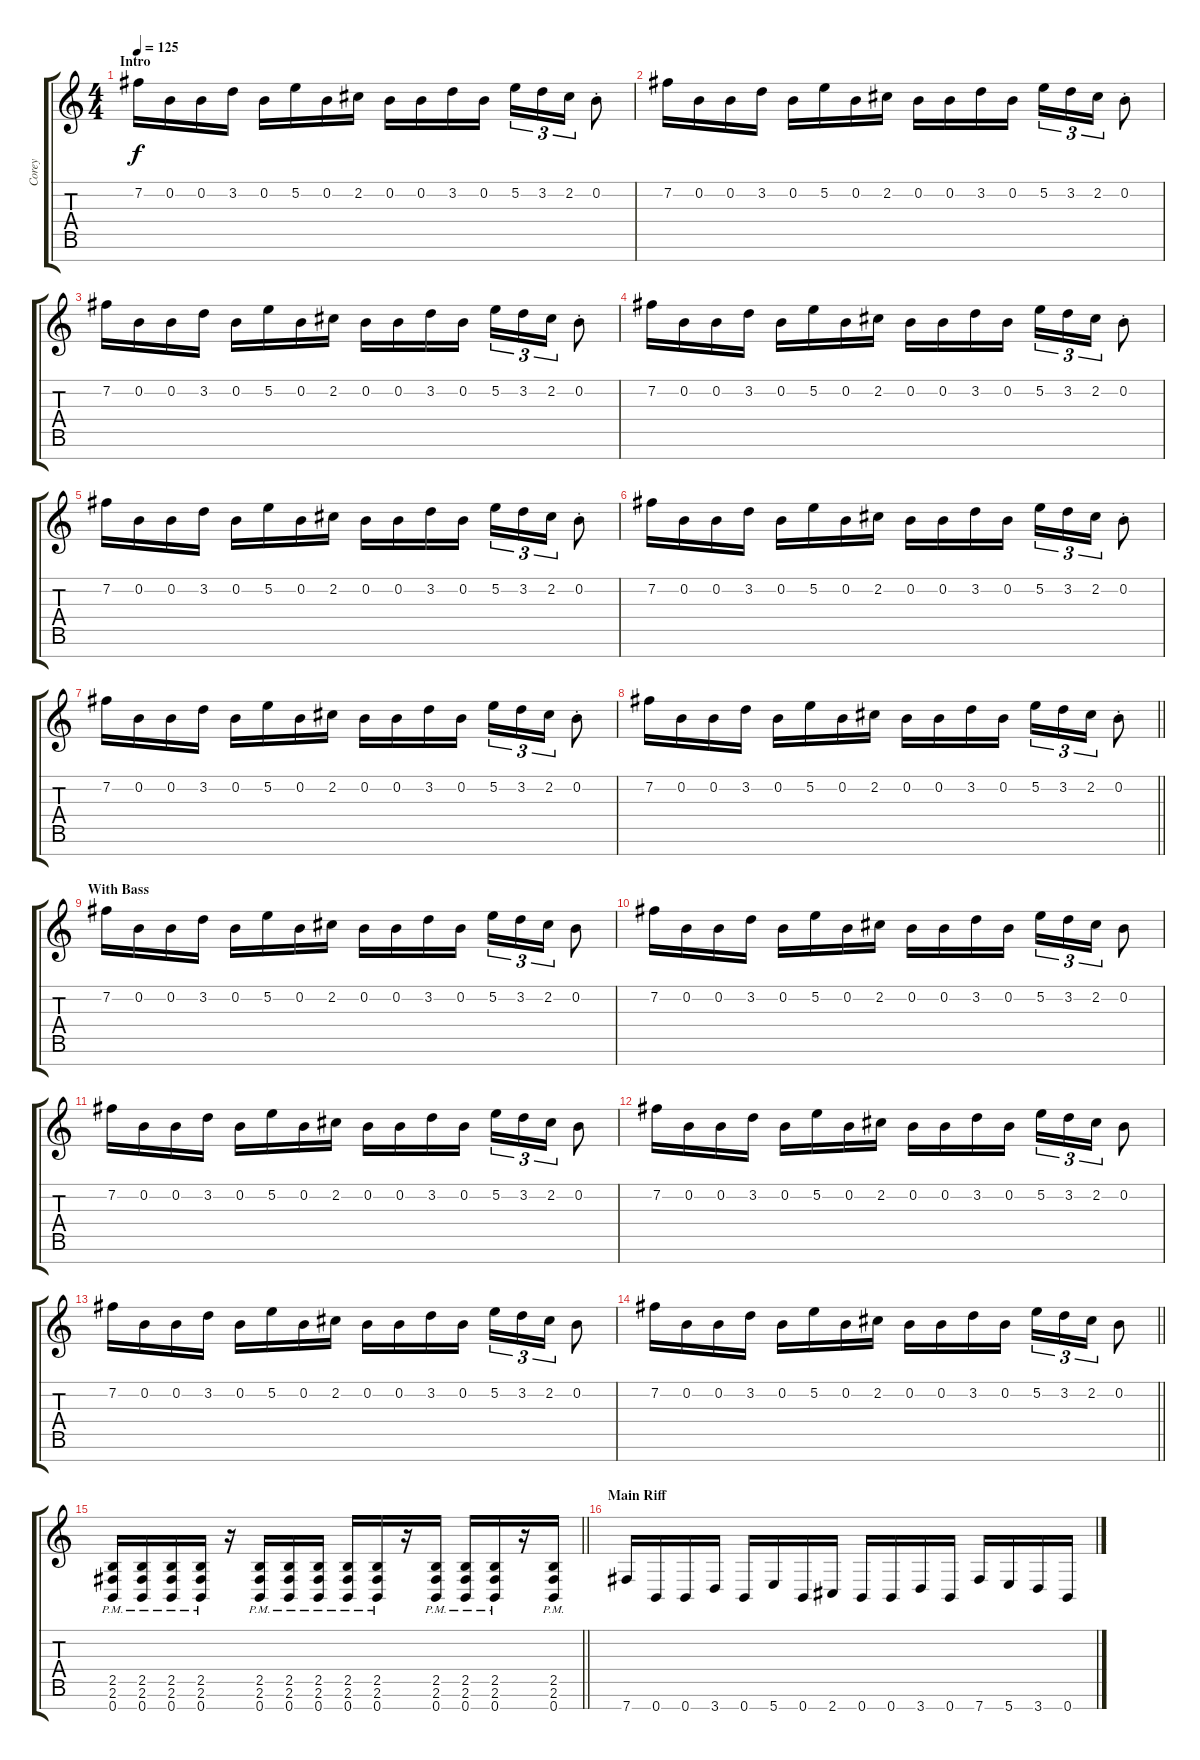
\track ("Corey" "Corey") {instrument distortionguitar}
\staff {score tabs}
\tuning (E4 B3 G3 D3 A2 E2 B1) {hide}
\ts (4 4)
\section ("" "Intro")
\tempo 125
\clef g2
\ks c
7.2.16{dy f instrument distortionguitar} 0.2.16 0.2.16 3.2.16 0.2.16 5.2.16 0.2.16 2.2.16 0.2.16 0.2.16 3.2.16 0.2.16 5.2.16{tu (3 2)} 3.2.16{tu (3 2)} 2.2.16{tu (3 2)} 0.2{st}.8 |
7.2.16 0.2.16 0.2.16 3.2.16 0.2.16 5.2.16 0.2.16 2.2.16 0.2.16 0.2.16 3.2.16 0.2.16 5.2.16{tu (3 2)} 3.2.16{tu (3 2)} 2.2.16{tu (3 2)} 0.2{st}.8 |
7.2.16 0.2.16 0.2.16 3.2.16 0.2.16 5.2.16 0.2.16 2.2.16 0.2.16 0.2.16 3.2.16 0.2.16 5.2.16{tu (3 2)} 3.2.16{tu (3 2)} 2.2.16{tu (3 2)} 0.2{st}.8 |
7.2.16 0.2.16 0.2.16 3.2.16 0.2.16 5.2.16 0.2.16 2.2.16 0.2.16 0.2.16 3.2.16 0.2.16 5.2.16{tu (3 2)} 3.2.16{tu (3 2)} 2.2.16{tu (3 2)} 0.2{st}.8 |
7.2.16 0.2.16 0.2.16 3.2.16 0.2.16 5.2.16 0.2.16 2.2.16 0.2.16 0.2.16 3.2.16 0.2.16 5.2.16{tu (3 2)} 3.2.16{tu (3 2)} 2.2.16{tu (3 2)} 0.2{st}.8 |
7.2.16 0.2.16 0.2.16 3.2.16 0.2.16 5.2.16 0.2.16 2.2.16 0.2.16 0.2.16 3.2.16 0.2.16 5.2.16{tu (3 2)} 3.2.16{tu (3 2)} 2.2.16{tu (3 2)} 0.2{st}.8 |
7.2.16 0.2.16 0.2.16 3.2.16 0.2.16 5.2.16 0.2.16 2.2.16 0.2.16 0.2.16 3.2.16 0.2.16 5.2.16{tu (3 2)} 3.2.16{tu (3 2)} 2.2.16{tu (3 2)} 0.2{st}.8 |
\barLineRight lightlight
7.2.16 0.2.16 0.2.16 3.2.16 0.2.16 5.2.16 0.2.16 2.2.16 0.2.16 0.2.16 3.2.16 0.2.16 5.2.16{tu (3 2)} 3.2.16{tu (3 2)} 2.2.16{tu (3 2)} 0.2{st}.8 |
\section ("" "With Bass")
7.2.16 0.2.16 0.2.16 3.2.16 0.2.16 5.2.16 0.2.16 2.2.16 0.2.16 0.2.16 3.2.16 0.2.16 5.2.16{tu (3 2)} 3.2.16{tu (3 2)} 2.2.16{tu (3 2)} 0.2.8 |
7.2.16 0.2.16 0.2.16 3.2.16 0.2.16 5.2.16 0.2.16 2.2.16 0.2.16 0.2.16 3.2.16 0.2.16 5.2.16{tu (3 2)} 3.2.16{tu (3 2)} 2.2.16{tu (3 2)} 0.2.8 |
7.2.16 0.2.16 0.2.16 3.2.16 0.2.16 5.2.16 0.2.16 2.2.16 0.2.16 0.2.16 3.2.16 0.2.16 5.2.16{tu (3 2)} 3.2.16{tu (3 2)} 2.2.16{tu (3 2)} 0.2.8 |
7.2.16 0.2.16 0.2.16 3.2.16 0.2.16 5.2.16 0.2.16 2.2.16 0.2.16 0.2.16 3.2.16 0.2.16 5.2.16{tu (3 2)} 3.2.16{tu (3 2)} 2.2.16{tu (3 2)} 0.2.8 |
7.2.16 0.2.16 0.2.16 3.2.16 0.2.16 5.2.16 0.2.16 2.2.16 0.2.16 0.2.16 3.2.16 0.2.16 5.2.16{tu (3 2)} 3.2.16{tu (3 2)} 2.2.16{tu (3 2)} 0.2.8 |
\barLineRight lightlight
7.2.16 0.2.16 0.2.16 3.2.16 0.2.16 5.2.16 0.2.16 2.2.16 0.2.16 0.2.16 3.2.16 0.2.16 5.2.16{tu (3 2)} 3.2.16{tu (3 2)} 2.2.16{tu (3 2)} 0.2.8 |
\section ("" "")
\barLineRight lightlight
(2.5 2.6 0.7{pm}).16 (2.5 2.6 0.7{pm}).16 (2.5 2.6 0.7{pm}).16 (2.5 2.6 0.7{pm}).16 r.16 (2.5 2.6 0.7{pm}).16 (2.5 2.6 0.7{pm}).16 (2.5 2.6 0.7{pm}).16 (2.5 2.6 0.7{pm}).16 (2.5 2.6 0.7{pm}).16 r.16 (2.5 2.6 0.7{pm}).16 (2.5 2.6 0.7{pm}).16 (2.5 2.6 0.7{pm}).16 r.16 (2.5 2.6 0.7{pm}).16 |
\section ("" "Main Riff")
7.7.16 0.7.16 0.7.16 3.7.16 0.7.16 5.7.16 0.7.16 2.7.16 0.7.16 0.7.16 3.7.16 0.7.16 7.7.16 5.7.16 3.7.16 0.7.16
